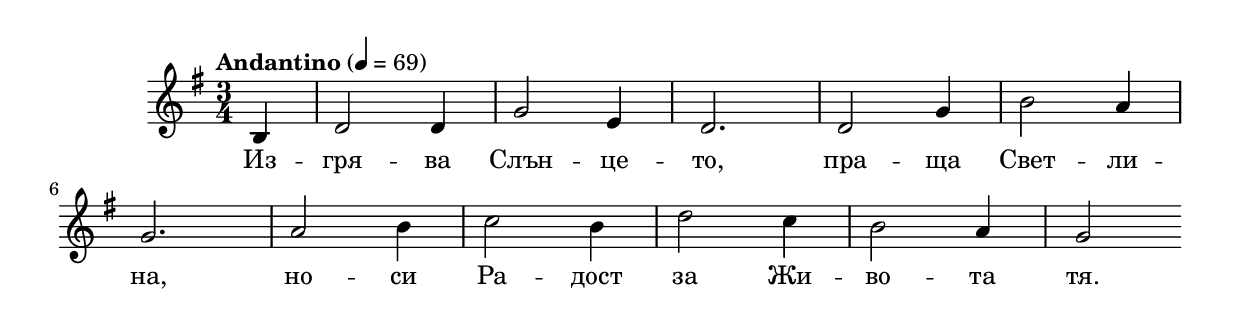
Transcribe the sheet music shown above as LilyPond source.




melody = \absolute  {
  \clef treble
  \key g \major
  \time 3/4 \tempo "Andantino" 4 = 69
 \partial 4
 
 b4  |  d'2 d'4 | g'2 e'4 | d'2. | d'2 g'4 | b'2 a'4 \break | 

g'2. | a'2 b'4 | c''2 b'4 | d''2 c''4 | b'2 a'4 |  g'2 \break

}

text = \lyricmode {   Из -- гря --
  ва Слън -- це -- то, пра -- ща Свет -- ли -- на,
  но -- си Ра -- дост за Жи -- во -- та тя.

 
 
}

textL = \lyricmode {
 
 
}

\score{
 \header {
  title = \markup { \fontsize #-3 "Небето се отваря / Nebeto se otvaria" }
  %subtitle = \markup \center-column { " " \vspace #1 } 
  
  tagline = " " %supress footer Music engraving by LilyPond 2.18.0—www.lilypond.org
 % arranger = \markup { \fontsize #+1 "Контекстуализация: Йордан Камджалов / Contextualization: Yordan Kamdzhalov" }
  %composer = \markup \center-column { "Бейнса Дуно / Beinsa Duno" \vspace #1 } 

}
  <<
    \new Voice = "one" {
      
      \melody
    }
    \new Lyrics \lyricsto "one" \text
    \new Lyrics \lyricsto "one" \textL
  >>
 
}